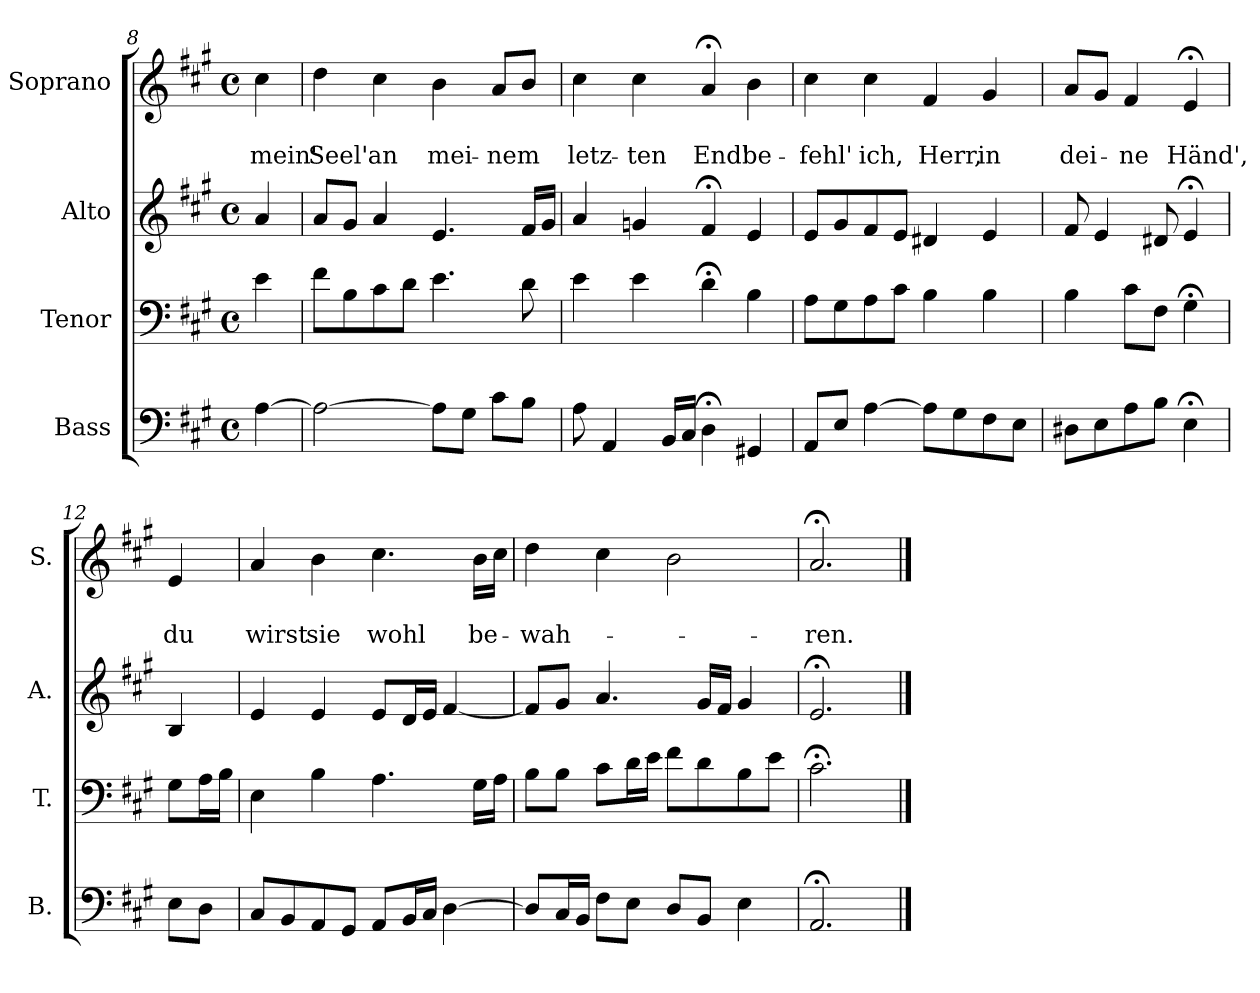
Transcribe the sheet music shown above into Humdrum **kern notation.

**kern	**kern	**kern	**kern	**text	**text
*part4	*part3	*part2	*part1	*part1	*part1
*staff4	*staff3	*staff2	*staff1	*staff1	*staff1
*I"Bass	*I"Tenor	*I"Alto	*I"Soprano	*	*
*I'B.	*I'T.	*I'A.	*I'S.	*	*
!!LO:PB:g=z
*clefF4	*clefF4	*clefG2	*clefG2	*	*
*k[f#c#g#]	*k[f#c#g#]	*k[f#c#g#]	*k[f#c#g#]	*	*
*A:	*A:	*A:	*A:	*	*
*M4/4	*M4/4	*M4/4	*M4/4	*	*
*met(c)	*met(c)	*met(c)	*met(c)	*	*
=8a	=8a	=8a	=8a	=8a	=8a
[4A\	4e\	4a/	4cc#\	.	mein'
=9	=9	=9	=9	=9	=9
2A\_	8f#\L	8a/L	4dd\	.	Seel'
.	8B\	8g#/J	.	.	.
.	8c#\	4a/	4cc#\	.	an
.	8d\J	.	.	.	.
8A\L]	4.e\	4.e/	4b\	.	mei-
8G#\J	.	.	.	.	.
8c#\L	.	.	8a/L	.	-nem
8B\J	8d\	16f#/LL	8b/J	.	.
.	.	16g#/JJ	.	.	.
=10	=10	=10	=10	=10	=10
8A\	4e\	4a/	4cc#\	.	letz-
4AA/	.	.	.	.	.
.	4e\	4gn/	4cc#\	.	-ten
16BB/LL	.	.	.	.	.
16C#/JJ	.	.	.	.	.
4D;<\	4d;<\	4f#;</	4a;</	.	End'
4GG#X/	4B\	4e/	4b\	.	be-
=11	=11	=11	=11	=11	=11
8AA/L	8A\L	8e/L	4cc#\	.	-fehl'
8E/J	8G#\	8g#/	.	.	.
[4A\	8A\	8f#/	4cc#\	.	ich,
.	8c#\J	8e/J	.	.	.
8A\L]	4B\	4d#X/	4f#/	.	Herr,
8G#\	.	.	.	.	.
8F#\	4B\	4e/	4g#/	.	in
8E\J	.	.	.	.	.
=12	=12	=12	=12	=12	=12
8D#X\L	4B\	8f#/	8a/L	.	dei-
8E\	.	4e/	8g#/J	.	.
8A\	8c#\L	.	4f#/	.	-ne
8B\J	8F#\J	8d#X/	.	.	.
4E;<\	4G#;<\	4e;</	4e;</	.	Händ',
!!LO:LB:g=z
=12a	=12a	=12a	=12a	=12a	=12a
8E\L	8G#\L	4B/	4e/	.	du
8D\J	16A\L	.	.	.	.
.	16B\JJ	.	.	.	.
=13	=13	=13	=13	=13	=13
8C#/L	4E\	4e/	4a/	.	wirst
8BB/	.	.	.	.	.
8AA/	4B\	4e/	4b\	.	sie
8GG#/J	.	.	.	.	.
8AA/L	4.A\	8e/L	4.cc#\	.	wohl
16BB/L	.	16d/L	.	.	.
16C#/JJ	.	16e/JJ	.	.	.
[4D\	.	[4f#/	.	.	.
.	16G#\LL	.	16b\LL	.	be-
.	16A\JJ	.	16cc#\JJ	.	.
=14	=14	=14	=14	=14	=14
8D/L]	8B\L	8f#/L]	4dd\	.	-wah-
16C#/L	8B\J	8g#/J	.	.	.
16BB/JJ	.	.	.	.	.
8F#\L	8c#\L	4.a/	4cc#\	.	.
8E\J	16d\L	.	.	.	.
.	16e\JJ	.	.	.	.
8D/L	8f#\L	.	2b\	.	.
8BB/J	8d\	16g#/LL	.	.	.
.	.	16f#/JJ	.	.	.
4E\	8B\	4g#/	.	.	.
.	8e\J	.	.	.	.
=15	=15	=15	=15	=15	=15
2.AA;</	2.c#;<\	2.e;</	2.a;</	.	-ren.
==	==	==	==	==	==
*-	*-	*-	*-	*-	*-
